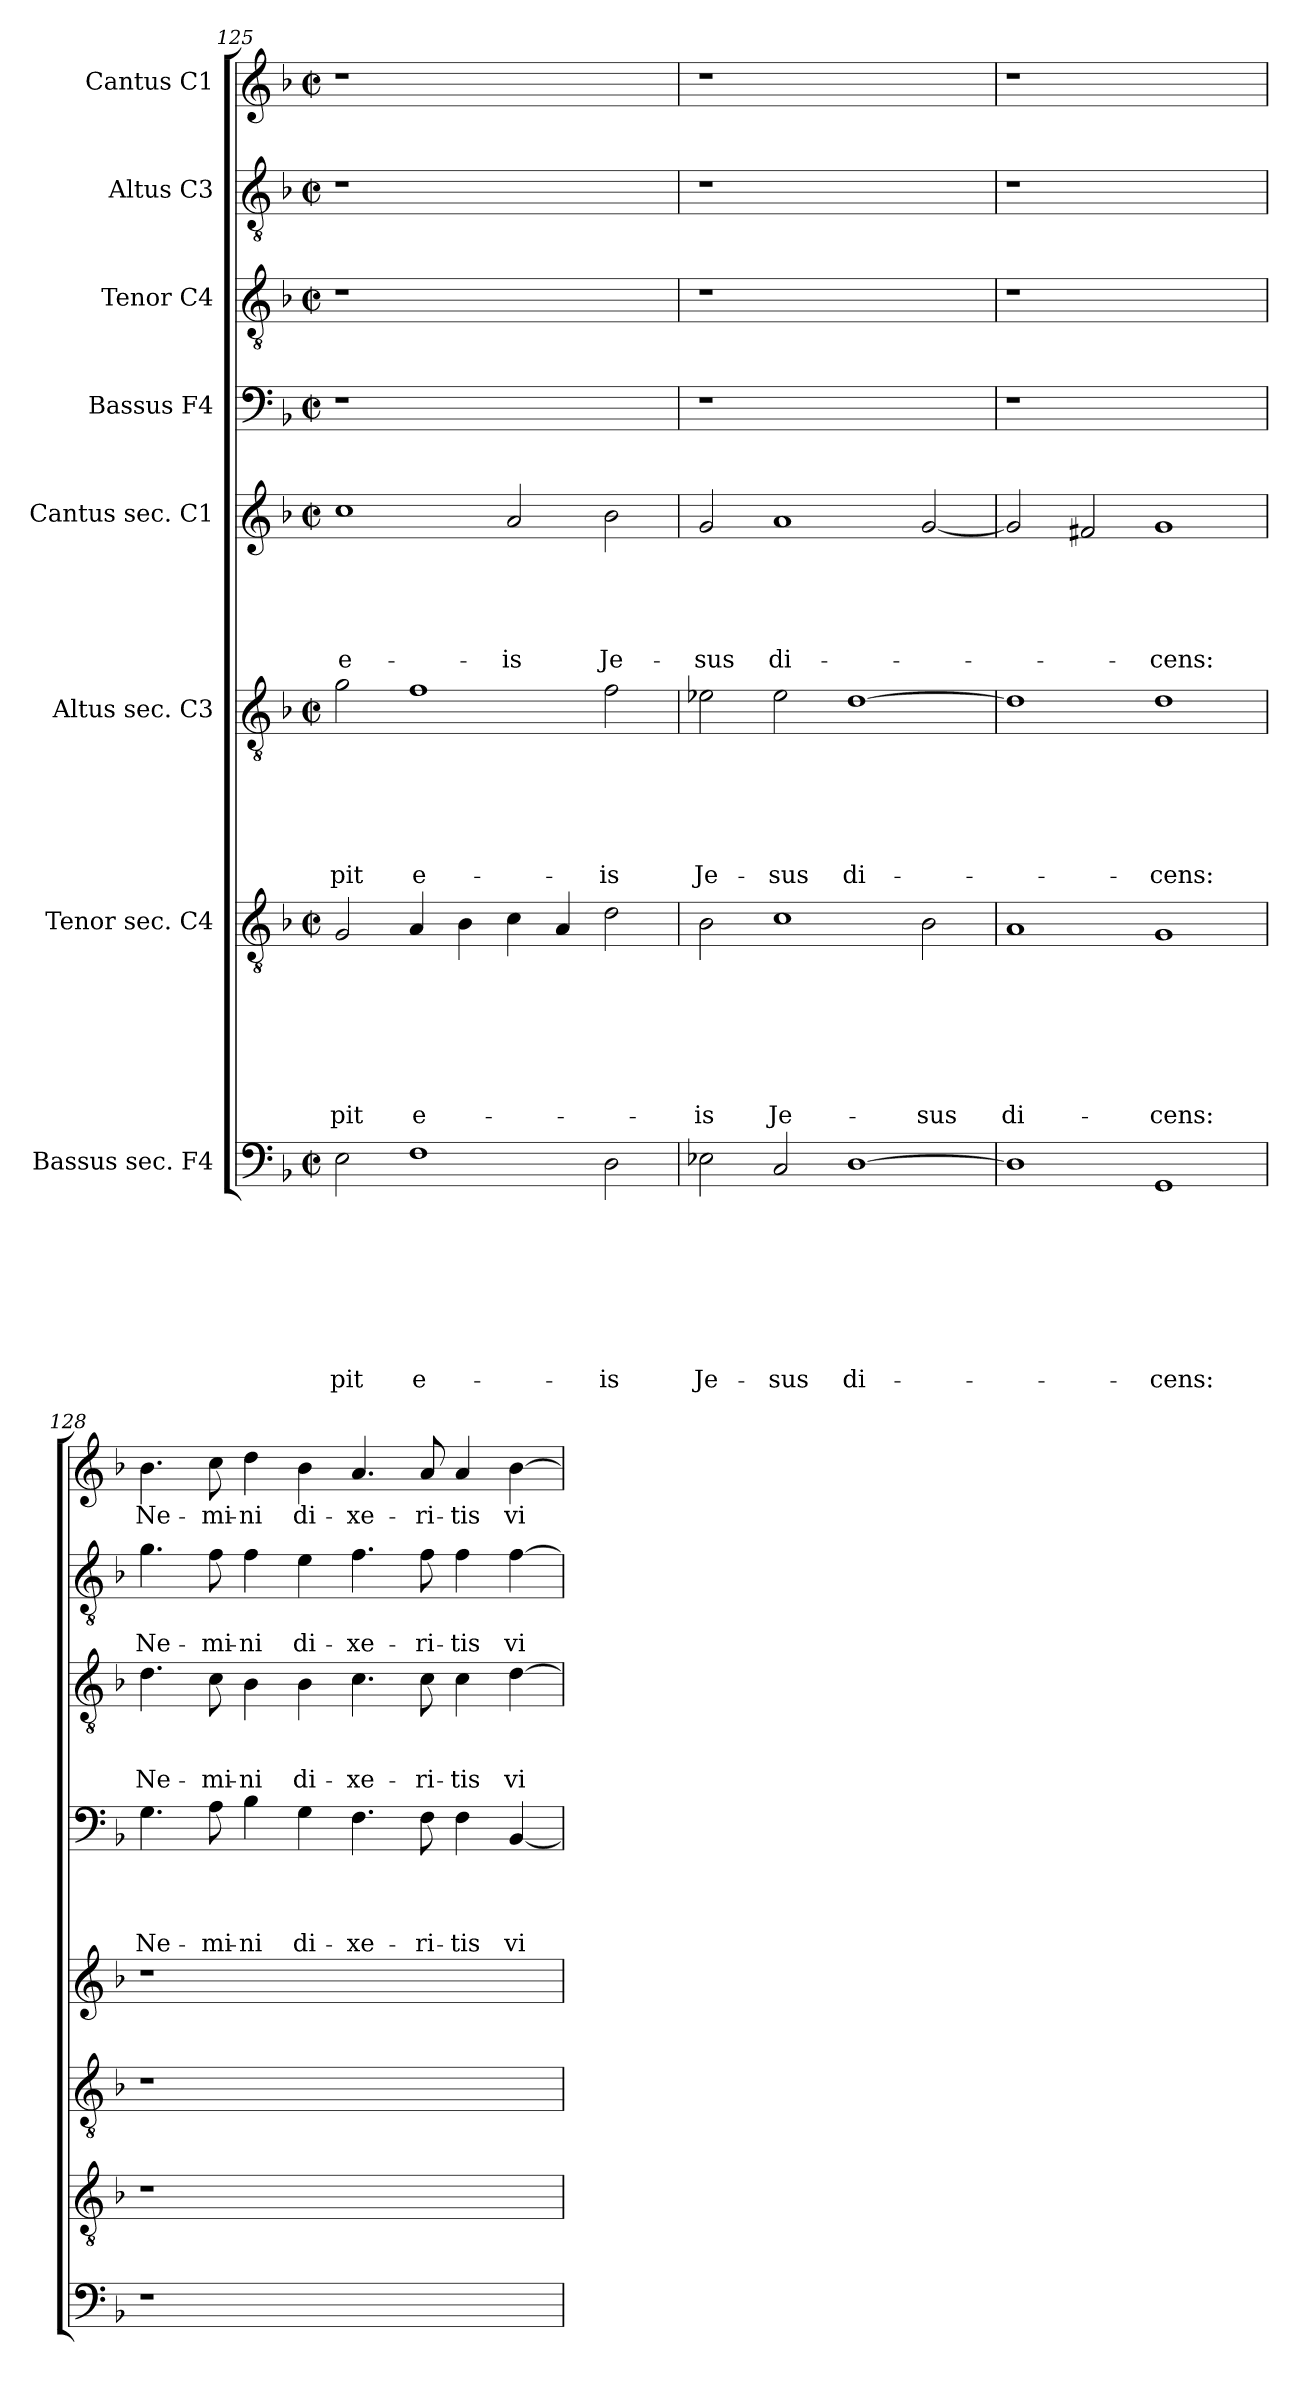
**kern	**text	**text	**text	**text	**text	**text	**text	**text	**kern	**text	**text	**text	**text	**text	**text	**text	**kern	**text	**text	**text	**text	**text	**text	**kern	**text	**text	**text	**text	**text	**kern	**text	**text	**text	**text	**kern	**text	**text	**text	**kern	**text	**text	**kern	**text
*part8	*part8	*part8	*part8	*part8	*part8	*part8	*part8	*part8	*part7	*part7	*part7	*part7	*part7	*part7	*part7	*part7	*part6	*part6	*part6	*part6	*part6	*part6	*part6	*part5	*part5	*part5	*part5	*part5	*part5	*part4	*part4	*part4	*part4	*part4	*part3	*part3	*part3	*part3	*part2	*part2	*part2	*part1	*part1
*staff8	*staff8	*staff8	*staff8	*staff8	*staff8	*staff8	*staff8	*staff8	*staff7	*staff7	*staff7	*staff7	*staff7	*staff7	*staff7	*staff7	*staff6	*staff6	*staff6	*staff6	*staff6	*staff6	*staff6	*staff5	*staff5	*staff5	*staff5	*staff5	*staff5	*staff4	*staff4	*staff4	*staff4	*staff4	*staff3	*staff3	*staff3	*staff3	*staff2	*staff2	*staff2	*staff1	*staff1
*I"Bassus sec. F4	*	*	*	*	*	*	*	*	*I"Tenor sec. C4	*	*	*	*	*	*	*	*I"Altus sec. C3	*	*	*	*	*	*	*I"Cantus sec. C1	*	*	*	*	*	*I"Bassus F4	*	*	*	*	*I"Tenor  C4	*	*	*	*I"Altus C3	*	*	*I"Cantus C1	*
!!LO:LB:g=z
*clefF4	*	*	*	*	*	*	*	*	*clefGv2	*	*	*	*	*	*	*	*clefGv2	*	*	*	*	*	*	*clefG2	*	*	*	*	*	*clefF4	*	*	*	*	*clefGv2	*	*	*	*clefGv2	*	*	*clefG2	*
*k[b-]	*	*	*	*	*	*	*	*	*k[b-]	*	*	*	*	*	*	*	*k[b-]	*	*	*	*	*	*	*k[b-]	*	*	*	*	*	*k[b-]	*	*	*	*	*k[b-]	*	*	*	*k[b-]	*	*	*k[b-]	*
*F:	*	*	*	*	*	*	*	*	*F:	*	*	*	*	*	*	*	*F:	*	*	*	*	*	*	*F:	*	*	*	*	*	*F:	*	*	*	*	*F:	*	*	*	*F:	*	*	*F:	*
*M2/2	*	*	*	*	*	*	*	*	*M2/2	*	*	*	*	*	*	*	*M2/2	*	*	*	*	*	*	*M2/2	*	*	*	*	*	*M2/2	*	*	*	*	*M2/2	*	*	*	*M2/2	*	*	*M2/2	*
*met(c|)	*	*	*	*	*	*	*	*	*met(c|)	*	*	*	*	*	*	*	*met(c|)	*	*	*	*	*	*	*met(c|)	*	*	*	*	*	*met(c|)	*	*	*	*	*met(c|)	*	*	*	*met(c|)	*	*	*met(c|)	*
=125	=125	=125	=125	=125	=125	=125	=125	=125	=125	=125	=125	=125	=125	=125	=125	=125	=125	=125	=125	=125	=125	=125	=125	=125	=125	=125	=125	=125	=125	=125	=125	=125	=125	=125	=125	=125	=125	=125	=125	=125	=125	=125	=125
2E\	.	.	.	.	.	.	.	-pit	2G/	.	.	.	.	.	.	-pit	2g\	.	.	.	.	.	-pit	1cc	.	.	.	.	e-	1r	.	.	.	.	1r	.	.	.	1r	.	.	1r	.
1F	.	.	.	.	.	.	.	e-	4A/	.	.	.	.	.	.	e-	1f	.	.	.	.	.	e-	.	.	.	.	.	.	.	.	.	.	.	.	.	.	.	.	.	.	.	.
.	.	.	.	.	.	.	.	.	4B-\	.	.	.	.	.	.	.	.	.	.	.	.	.	.	.	.	.	.	.	.	.	.	.	.	.	.	.	.	.	.	.	.	.	.
.	.	.	.	.	.	.	.	.	4c\	.	.	.	.	.	.	.	.	.	.	.	.	.	.	2a/	.	.	.	.	-is	1ryy	.	.	.	.	1ryy	.	.	.	1ryy	.	.	1ryy	.
.	.	.	.	.	.	.	.	.	4A/	.	.	.	.	.	.	.	.	.	.	.	.	.	.	.	.	.	.	.	.	.	.	.	.	.	.	.	.	.	.	.	.	.	.
2D\	.	.	.	.	.	.	.	-is	2d\	.	.	.	.	.	.	.	2f\	.	.	.	.	.	-is	2b-\	.	.	.	.	Je-	.	.	.	.	.	.	.	.	.	.	.	.	.	.
=126	=126	=126	=126	=126	=126	=126	=126	=126	=126	=126	=126	=126	=126	=126	=126	=126	=126	=126	=126	=126	=126	=126	=126	=126	=126	=126	=126	=126	=126	=126	=126	=126	=126	=126	=126	=126	=126	=126	=126	=126	=126	=126	=126
2E-X\	.	.	.	.	.	.	.	Je-	2B-\	.	.	.	.	.	.	-is	2e-X\	.	.	.	.	.	Je-	2g/	.	.	.	.	-sus	1r	.	.	.	.	1r	.	.	.	1r	.	.	1r	.
2C/	.	.	.	.	.	.	.	-sus	1c	.	.	.	.	.	.	Je-	2e-\	.	.	.	.	.	-sus	1a	.	.	.	.	di-	.	.	.	.	.	.	.	.	.	.	.	.	.	.
[1D	.	.	.	.	.	.	.	di-	.	.	.	.	.	.	.	.	[1d	.	.	.	.	.	di-	.	.	.	.	.	.	1ryy	.	.	.	.	1ryy	.	.	.	1ryy	.	.	1ryy	.
.	.	.	.	.	.	.	.	.	2B-\	.	.	.	.	.	.	-sus	.	.	.	.	.	.	.	[2g/	.	.	.	.	.	.	.	.	.	.	.	.	.	.	.	.	.	.	.
=127	=127	=127	=127	=127	=127	=127	=127	=127	=127	=127	=127	=127	=127	=127	=127	=127	=127	=127	=127	=127	=127	=127	=127	=127	=127	=127	=127	=127	=127	=127	=127	=127	=127	=127	=127	=127	=127	=127	=127	=127	=127	=127	=127
1D]	.	.	.	.	.	.	.	.	1A	.	.	.	.	.	.	di-	1d]	.	.	.	.	.	.	2g/]	.	.	.	.	.	1r	.	.	.	.	1r	.	.	.	1r	.	.	1r	.
.	.	.	.	.	.	.	.	.	.	.	.	.	.	.	.	.	.	.	.	.	.	.	.	2f#X/	.	.	.	.	.	.	.	.	.	.	.	.	.	.	.	.	.	.	.
1GG	.	.	.	.	.	.	.	-cens:	1G	.	.	.	.	.	.	-cens:	1d	.	.	.	.	.	-cens:	1g	.	.	.	.	-cens:	1ryy	.	.	.	.	1ryy	.	.	.	1ryy	.	.	1ryy	.
=128	=128	=128	=128	=128	=128	=128	=128	=128	=128	=128	=128	=128	=128	=128	=128	=128	=128	=128	=128	=128	=128	=128	=128	=128	=128	=128	=128	=128	=128	=128	=128	=128	=128	=128	=128	=128	=128	=128	=128	=128	=128	=128	=128
1r	.	.	.	.	.	.	.	.	1r	.	.	.	.	.	.	.	1r	.	.	.	.	.	.	1r	.	.	.	.	.	4.G\	.	.	.	Ne-	4.d\	.	.	Ne-	4.g\	.	Ne-	4.b-\	Ne-
.	.	.	.	.	.	.	.	.	.	.	.	.	.	.	.	.	.	.	.	.	.	.	.	.	.	.	.	.	.	8A\	.	.	.	-mi-	8c\	.	.	-mi-	8f\	.	-mi-	8cc\	-mi-
.	.	.	.	.	.	.	.	.	.	.	.	.	.	.	.	.	.	.	.	.	.	.	.	.	.	.	.	.	.	4B-\	.	.	.	-ni	4B-\	.	.	-ni	4f\	.	-ni	4dd\	-ni
.	.	.	.	.	.	.	.	.	.	.	.	.	.	.	.	.	.	.	.	.	.	.	.	.	.	.	.	.	.	4G\	.	.	.	di-	4B-\	.	.	di-	4e\	.	di-	4b-\	di-
1ryy	.	.	.	.	.	.	.	.	1ryy	.	.	.	.	.	.	.	1ryy	.	.	.	.	.	.	1ryy	.	.	.	.	.	4.F\	.	.	.	-xe-	4.c\	.	.	-xe-	4.f\	.	-xe-	4.a/	-xe-
.	.	.	.	.	.	.	.	.	.	.	.	.	.	.	.	.	.	.	.	.	.	.	.	.	.	.	.	.	.	8F\	.	.	.	-ri-	8c\	.	.	-ri-	8f\	.	-ri-	8a/	-ri-
.	.	.	.	.	.	.	.	.	.	.	.	.	.	.	.	.	.	.	.	.	.	.	.	.	.	.	.	.	.	4F\	.	.	.	-tis	4c\	.	.	-tis	4f\	.	-tis	4a/	-tis
.	.	.	.	.	.	.	.	.	.	.	.	.	.	.	.	.	.	.	.	.	.	.	.	.	.	.	.	.	.	[4BB-/	.	.	.	vi-	[4d\	.	.	vi-	[4f\	.	vi-	[4b-\	vi-
=	=	=	=	=	=	=	=	=	=	=	=	=	=	=	=	=	=	=	=	=	=	=	=	=	=	=	=	=	=	=	=	=	=	=	=	=	=	=	=	=	=	=	=
*-	*-	*-	*-	*-	*-	*-	*-	*-	*-	*-	*-	*-	*-	*-	*-	*-	*-	*-	*-	*-	*-	*-	*-	*-	*-	*-	*-	*-	*-	*-	*-	*-	*-	*-	*-	*-	*-	*-	*-	*-	*-	*-	*-
